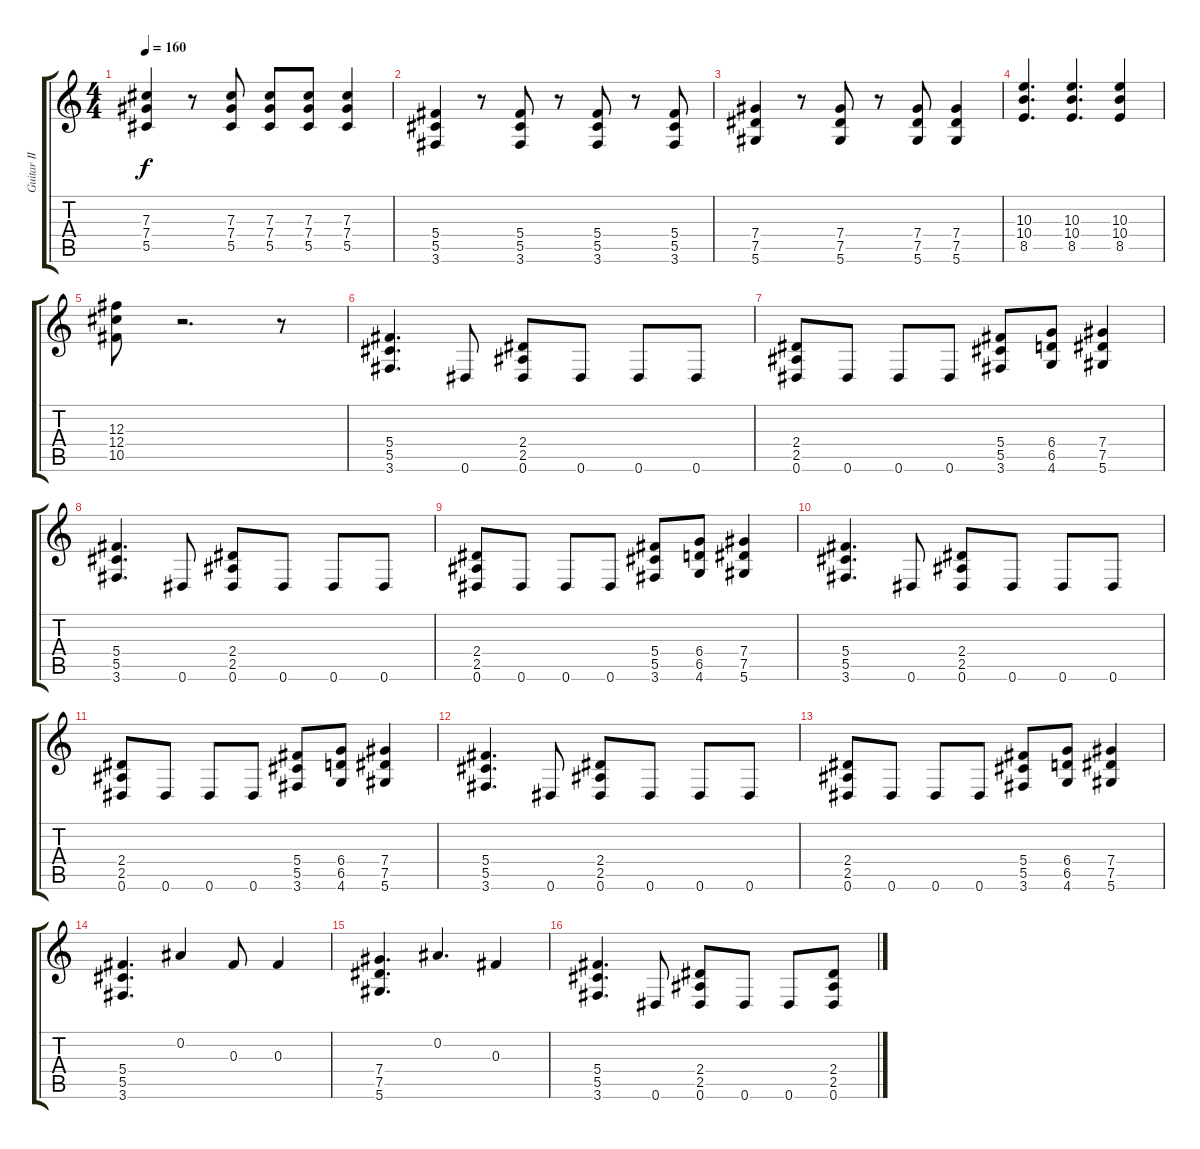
\track ("Guitar II" "Guitar II") {instrument distortionguitar}
\staff {score tabs}
\tuning (Eb4 Bb3 Gb3 Db3 Ab2 Eb2) {hide}
\ts (4 4)
\tempo 160
\clef g2
\ks c
(7.3 7.4 5.5).4{dy f} r.8 (7.3 7.4 5.5).8 (7.3 7.4 5.5).8 (7.3 7.4 5.5).8 (7.3 7.4 5.5).4 |
(5.4 5.5 3.6).4 r.8 (5.4 5.5 3.6).8 r.8 (5.4 5.5 3.6).8 r.8 (5.4 5.5 3.6).8 |
(7.4 7.5 5.6).4 r.8 (7.4 7.5 5.6).8 r.8 (7.4 7.5 5.6).8 (7.4 7.5 5.6).4 |
(10.3 10.4 8.5).4{d} (10.3 10.4 8.5).4{d} (10.3 10.4 8.5).4 |
(12.3 12.4 10.5).8 r.2{d} r.8 |
(5.4 5.5 3.6).4{d} 0.6.8 (2.4 2.5 0.6).8 0.6.8 0.6.8 0.6.8 |
(2.4 2.5 0.6).8 0.6.8 0.6.8 0.6.8 (5.4 5.5 3.6).8 (6.4 6.5 4.6).8 (7.4 7.5 5.6).4 |
(5.4 5.5 3.6).4{d} 0.6.8 (2.4 2.5 0.6).8 0.6.8 0.6.8 0.6.8 |
(2.4 2.5 0.6).8 0.6.8 0.6.8 0.6.8 (5.4 5.5 3.6).8 (6.4 6.5 4.6).8 (7.4 7.5 5.6).4 |
(5.4 5.5 3.6).4{d} 0.6.8 (2.4 2.5 0.6).8 0.6.8 0.6.8 0.6.8 |
(2.4 2.5 0.6).8 0.6.8 0.6.8 0.6.8 (5.4 5.5 3.6).8 (6.4 6.5 4.6).8 (7.4 7.5 5.6).4 |
(5.4 5.5 3.6).4{d} 0.6.8 (2.4 2.5 0.6).8 0.6.8 0.6.8 0.6.8 |
(2.4 2.5 0.6).8 0.6.8 0.6.8 0.6.8 (5.4 5.5 3.6).8 (6.4 6.5 4.6).8 (7.4 7.5 5.6).4 |
(5.4 5.5 3.6).4{d} 0.2.4 0.3.8 0.3.4 |
(7.4 7.5 5.6).4{d} 0.2.4{d} 0.3.4 |
(5.4 5.5 3.6).4{d} 0.6.8 (2.4 2.5 0.6).8 0.6.8 0.6.8 (2.4 2.5 0.6).8
